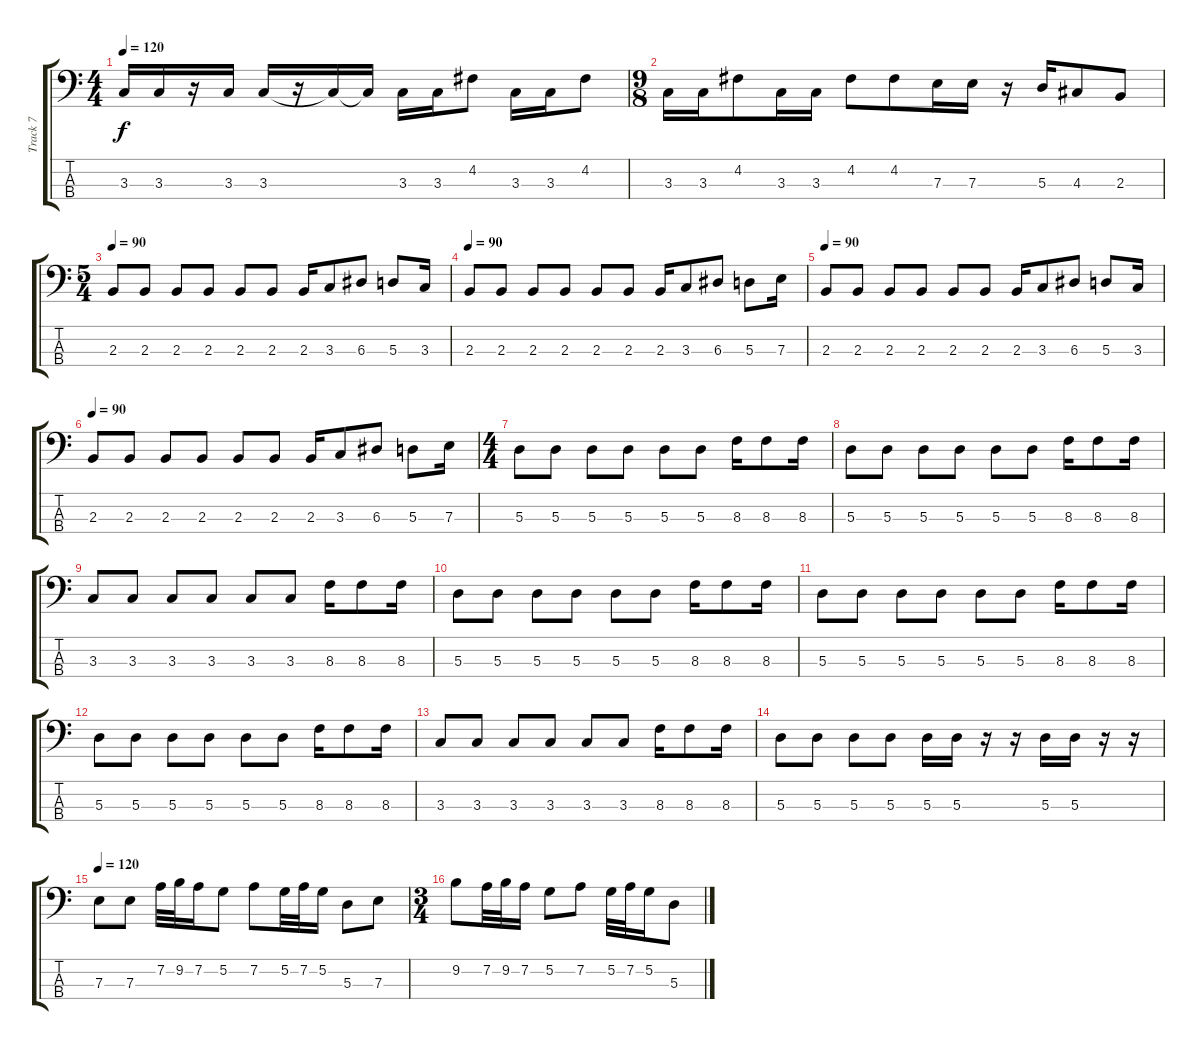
\track ("Track 7" "Track 7") {instrument electricbassfinger}
\staff {score tabs}
\tuning (G2 D2 A1 E1) {hide}
\ts (4 4)
\tempo 120
\clef f4
\ks c
3.3.16{dy f} 3.3.16 r.16 3.3.16 3.3.16 r.16 3.3{t}.16 3.3{t}.16 3.3.16 3.3.16 4.2.8 3.3.16 3.3.16 4.2.8 |
\ts (9 8)
3.3.16 3.3.16 4.2.8 3.3.16 3.3.16 4.2.8 4.2.8 7.3.16 7.3.16 r.16 5.3.16 4.3.8 2.3.8 |
\ts (5 4)
\tempo 90
2.3.8 2.3.8 2.3.8 2.3.8 2.3.8 2.3.8 2.3.16 3.3.8 6.3.8 5.3.8 3.3.16 |
\tempo 90
2.3.8 2.3.8 2.3.8 2.3.8 2.3.8 2.3.8 2.3.16 3.3.8 6.3.8 5.3.8 7.3.16 |
\tempo 90
2.3.8 2.3.8 2.3.8 2.3.8 2.3.8 2.3.8 2.3.16 3.3.8 6.3.8 5.3.8 3.3.16 |
\tempo 90
2.3.8 2.3.8 2.3.8 2.3.8 2.3.8 2.3.8 2.3.16 3.3.8 6.3.8 5.3.8 7.3.16 |
\ts (4 4)
5.3.8 5.3.8 5.3.8 5.3.8 5.3.8 5.3.8 8.3.16 8.3.8 8.3.16 |
5.3.8 5.3.8 5.3.8 5.3.8 5.3.8 5.3.8 8.3.16 8.3.8 8.3.16 |
3.3.8 3.3.8 3.3.8 3.3.8 3.3.8 3.3.8 8.3.16 8.3.8 8.3.16 |
5.3.8 5.3.8 5.3.8 5.3.8 5.3.8 5.3.8 8.3.16 8.3.8 8.3.16 |
5.3.8 5.3.8 5.3.8 5.3.8 5.3.8 5.3.8 8.3.16 8.3.8 8.3.16 |
5.3.8 5.3.8 5.3.8 5.3.8 5.3.8 5.3.8 8.3.16 8.3.8 8.3.16 |
3.3.8 3.3.8 3.3.8 3.3.8 3.3.8 3.3.8 8.3.16 8.3.8 8.3.16 |
5.3.8 5.3.8 5.3.8 5.3.8 5.3.16 5.3.16 r.16 r.16 5.3.16 5.3.16 r.16 r.16 |
\tempo 120
7.3.8 7.3.8 7.2.32 9.2.32 7.2.16 5.2.8 7.2.8 5.2.32 7.2.32 5.2.16 5.3.8 7.3.8 |
\ts (3 4)
9.2.8 7.2.32 9.2.32 7.2.16 5.2.8 7.2.8 5.2.32 7.2.32 5.2.16 5.3.8
